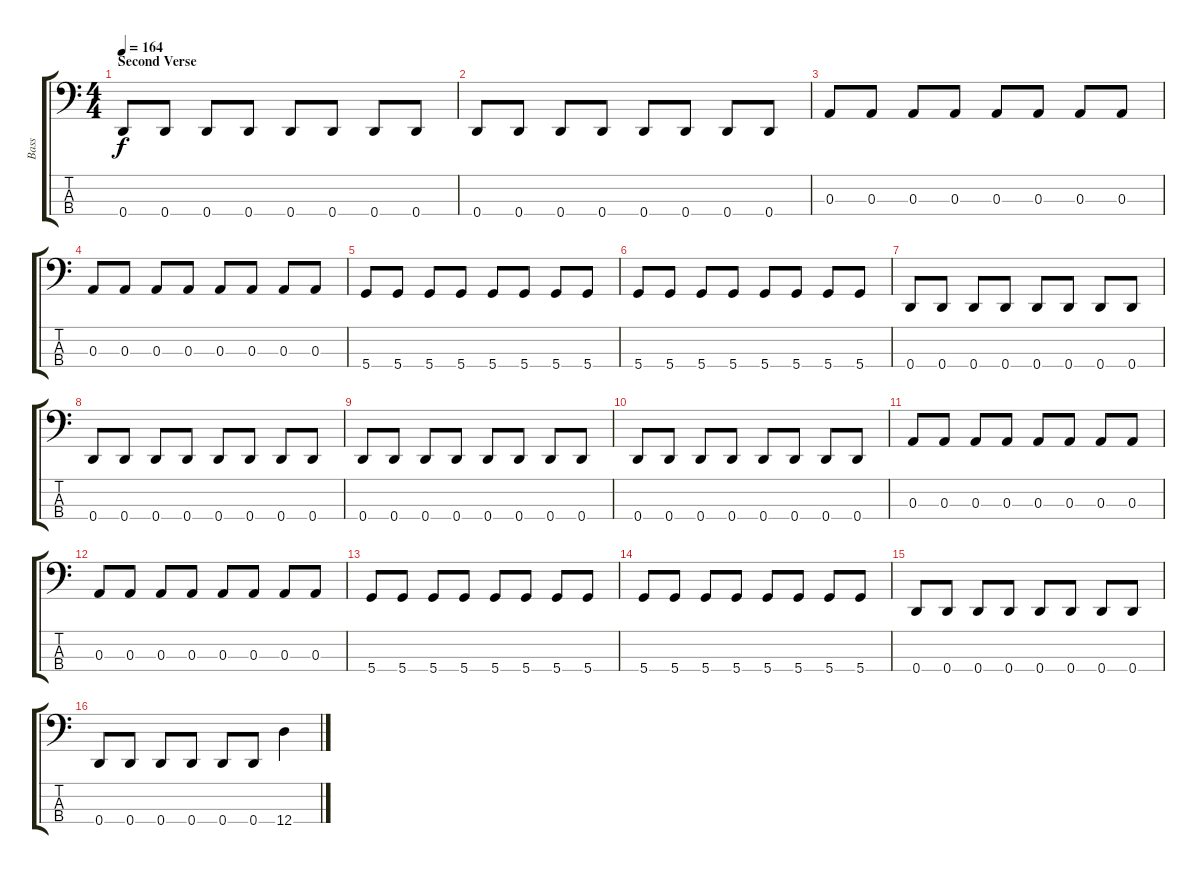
\track ("Bass" "Bass") {instrument electricbassfinger}
\staff {score tabs}
\tuning (G2 D2 A1 D1) {hide}
\ts (4 4)
\section ("" "Second Verse")
\tempo 164
\clef f4
\ks c
0.4.8{dy f} 0.4.8 0.4.8 0.4.8 0.4.8 0.4.8 0.4.8 0.4.8 |
0.4.8 0.4.8 0.4.8 0.4.8 0.4.8 0.4.8 0.4.8 0.4.8 |
0.3.8 0.3.8 0.3.8 0.3.8 0.3.8 0.3.8 0.3.8 0.3.8 |
0.3.8 0.3.8 0.3.8 0.3.8 0.3.8 0.3.8 0.3.8 0.3.8 |
5.4.8 5.4.8 5.4.8 5.4.8 5.4.8 5.4.8 5.4.8 5.4.8 |
5.4.8 5.4.8 5.4.8 5.4.8 5.4.8 5.4.8 5.4.8 5.4.8 |
0.4.8 0.4.8 0.4.8 0.4.8 0.4.8 0.4.8 0.4.8 0.4.8 |
0.4.8 0.4.8 0.4.8 0.4.8 0.4.8 0.4.8 0.4.8 0.4.8 |
0.4.8 0.4.8 0.4.8 0.4.8 0.4.8 0.4.8 0.4.8 0.4.8 |
0.4.8 0.4.8 0.4.8 0.4.8 0.4.8 0.4.8 0.4.8 0.4.8 |
0.3.8 0.3.8 0.3.8 0.3.8 0.3.8 0.3.8 0.3.8 0.3.8 |
0.3.8 0.3.8 0.3.8 0.3.8 0.3.8 0.3.8 0.3.8 0.3.8 |
5.4.8 5.4.8 5.4.8 5.4.8 5.4.8 5.4.8 5.4.8 5.4.8 |
5.4.8 5.4.8 5.4.8 5.4.8 5.4.8 5.4.8 5.4.8 5.4.8 |
0.4.8 0.4.8 0.4.8 0.4.8 0.4.8 0.4.8 0.4.8 0.4.8 |
0.4.8 0.4.8 0.4.8 0.4.8 0.4.8 0.4.8 12.4.4
